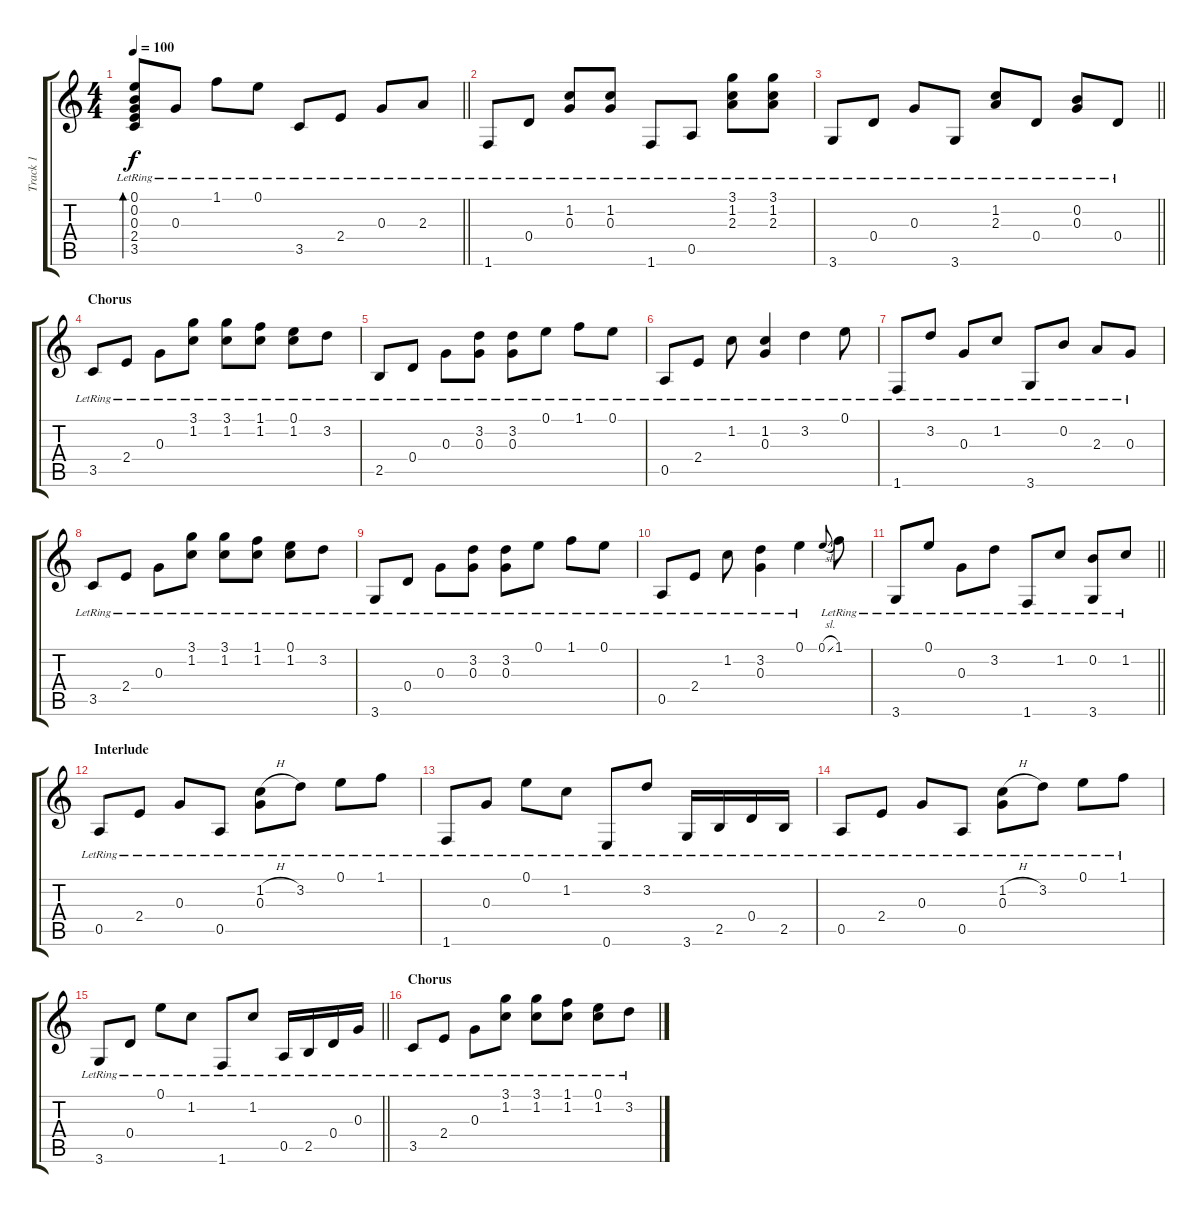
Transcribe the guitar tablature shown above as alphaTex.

\track ("Track 1" "Track 1") {instrument acousticguitarsteel}
\staff {score tabs}
\tuning (E4 B3 G3 D3 A2 E2) {hide}
\ts (4 4)
\tempo 100
\clef g2
\barLineRight lightlight
\ks c
(0.1{lr} 0.2{lr} 0.3{lr} 2.4{lr} 3.5{lr}).8{bd 60 dy f} 0.3{lr}.8 1.1{lr}.8 0.1{lr}.8 3.5{lr}.8 2.4{lr}.8 0.3{lr}.8 2.3{lr}.8 |
1.6{lr}.8 0.4{lr}.8 (1.2{lr} 0.3{lr}).8 (1.2{lr} 0.3{lr}).8 1.6{lr}.8 0.5{lr}.8 (3.1{lr} 1.2{lr} 2.3{lr}).8 (3.1{lr} 1.2{lr} 2.3{lr}).8 |
\barLineRight lightlight
3.6{lr}.8 0.4{lr}.8 0.3{lr}.8 3.6{lr}.8 (1.2{lr} 2.3{lr}).8 0.4{lr}.8 (0.2{lr} 0.3{lr}).8 0.4{lr}.8 |
\section ("" "Chorus")
3.5{lr}.8 2.4{lr}.8 0.3{lr}.8 (3.1{lr} 1.2{lr}).8 (3.1{lr} 1.2{lr}).8 (1.1{lr} 1.2{lr}).8 (0.1{lr} 1.2{lr}).8 3.2{lr}.8 |
2.5{lr}.8 0.4{lr}.8 0.3{lr}.8 (3.2{lr} 0.3{lr}).8 (3.2{lr} 0.3{lr}).8 0.1{lr}.8 1.1{lr}.8 0.1{lr}.8 |
0.5{lr}.8 2.4{lr}.8 1.2{lr}.8 (1.2{lr} 0.3{lr}).4 3.2{lr}.4 0.1{lr}.8 |
1.6{lr}.8 3.2{lr}.8 0.3{lr}.8 1.2{lr}.8 3.6{lr}.8 0.2{lr}.8 2.3{lr}.8 0.3{lr}.8 |
3.5{lr}.8 2.4{lr}.8 0.3{lr}.8 (3.1{lr} 1.2{lr}).8 (3.1{lr} 1.2{lr}).8 (1.1{lr} 1.2{lr}).8 (0.1{lr} 1.2{lr}).8 3.2{lr}.8 |
3.6{lr}.8 0.4{lr}.8 0.3{lr}.8 (3.2{lr} 0.3{lr}).8 (3.2{lr} 0.3{lr}).8 0.1{lr}.8 1.1{lr}.8 0.1{lr}.8 |
0.5{lr}.8 2.4{lr}.8 1.2{lr}.8 (3.2{lr} 0.3{lr}).4 0.1{lr}.4 0.1{sl}.8{gr onbeat} 1.1{lr}.8 |
\barLineRight lightlight
3.6{lr}.8 0.1{lr}.8 0.3{lr}.8 3.2{lr}.8 1.6{lr}.8 1.2{lr}.8 (0.2{lr} 3.6{lr}).8 1.2{lr}.8 |
\section ("" "Interlude")
0.5{lr}.8 2.4{lr}.8 0.3{lr}.8 0.5{lr}.8 (1.2{h lr} 0.3).8 3.2{lr}.8 0.1{lr}.8 1.1{lr}.8 |
1.6{lr}.8 0.3{lr}.8 0.1{lr}.8 1.2{lr}.8 0.6{lr}.8 3.2{lr}.8 3.6{lr}.16 2.5{lr}.16 0.4{lr}.16 2.5{lr}.16 |
0.5{lr}.8 2.4{lr}.8 0.3{lr}.8 0.5{lr}.8 (1.2{h lr} 0.3{lr}).8 3.2{lr}.8 0.1{lr}.8 1.1{lr}.8 |
\barLineRight lightlight
3.6{lr}.8 0.4{lr}.8 0.1{lr}.8 1.2{lr}.8 1.6{lr}.8 1.2{lr}.8 0.5{lr}.16 2.5{lr}.16 0.4{lr}.16 0.3{lr}.16 |
\section ("" "Chorus")
3.5{lr}.8 2.4{lr}.8 0.3{lr}.8 (3.1{lr} 1.2{lr}).8 (3.1{lr} 1.2{lr}).8 (1.1{lr} 1.2{lr}).8 (0.1{lr} 1.2{lr}).8 3.2{lr}.8
